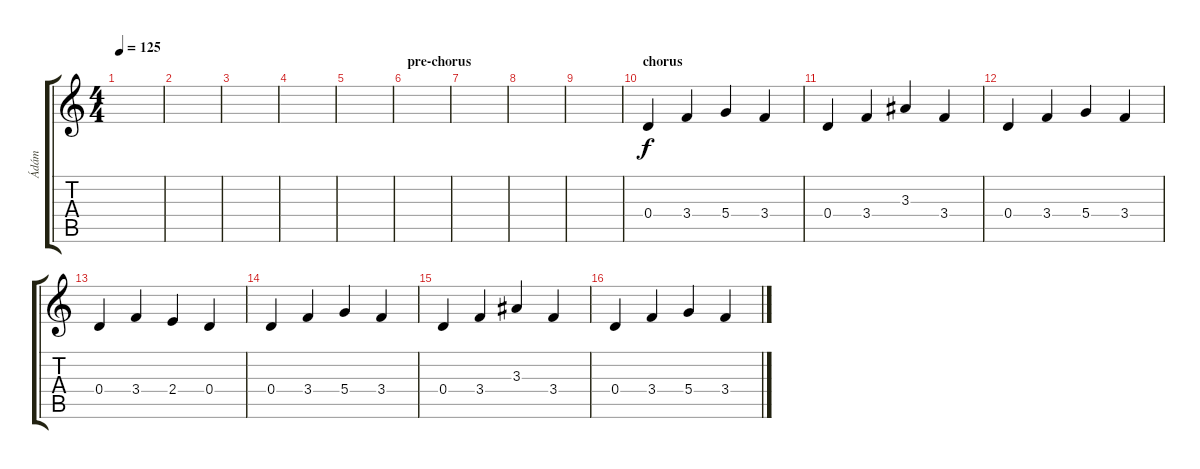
\track ("Ádám" "Ádám") {instrument electricguitarclean}
\staff {score tabs}
\tuning (E4 B3 G3 D3 A2 E2) {hide}
\ts (4 4)
\tempo 125
\clef g2
\ks c
|
|
|
|
|
\section ("" "pre-chorus")
|
|
|
|
\section ("" "chorus")
0.4.4 3.4.4 5.4.4 3.4.4 |
0.4.4 3.4.4 3.3.4 3.4.4 |
0.4.4 3.4.4 5.4.4 3.4.4 |
0.4.4 3.4.4 2.4.4 0.4.4 |
0.4.4 3.4.4 5.4.4 3.4.4 |
0.4.4 3.4.4 3.3.4 3.4.4 |
0.4.4 3.4.4 5.4.4 3.4.4
